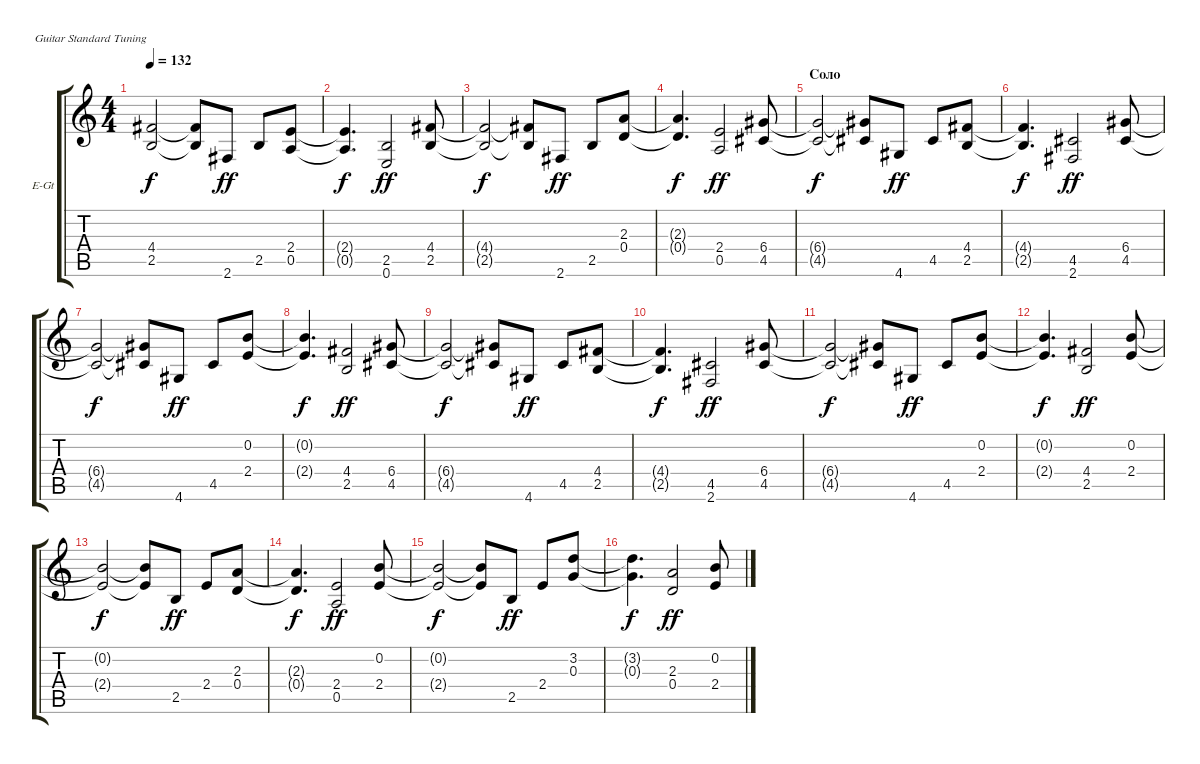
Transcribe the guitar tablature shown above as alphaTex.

\bracketExtendMode groupsimilarinstruments
\firstSystemTrackNameOrientation horizontal
\otherSystemsTrackNameOrientation horizontal
\track ("Владимир Холстинин" "E-Gt") {instrument overdrivenguitar}
\staff {score tabs}
\tuning (E4 B3 G3 D3 A2 E2)
\ts (4 4)
\tempo 132
\clef g2
\scale
0.333333
\ks c
(4.4{t} 2.5{t}).2{dy f} (4.4{t} 2.5{t}).8 2.6.8{dy ff} 2.5.8 (2.4 0.5).8 |
\scale
0.333333 (2.4{t} 0.5{t}).4{d dy f} (2.5 0.6).2{dy ff} (4.4 2.5).8 |
\scale
0.333333 (4.4{t} 2.5{t}).2{dy f} (4.4{t} 2.5{t}).8 2.6.8{dy ff} 2.5.8 (2.3 0.4).8 |
\scale
0.333333 (2.3{t} 0.4{t}).4{d dy f} (2.4 0.5).2{dy ff} (6.4 4.5).8 |
\section ("" "Соло")
\scale
0.333333 (6.4{t} 4.5{t}).2{dy f} (6.4{t} 4.5{t}).8 4.6.8{dy ff} 4.5.8 (4.4 2.5).8 |
\scale
0.333333 (4.4{t} 2.5{t}).4{d dy f} (4.5 2.6).2{dy ff} (6.4 4.5).8 |
\scale
0.333333 (6.4{t} 4.5{t}).2{dy f} (6.4{t} 4.5{t}).8 4.6.8{dy ff} 4.5.8 (0.2 2.4).8 |
\scale
0.333333 (0.2{t} 2.4{t}).4{d dy f} (4.4 2.5).2{dy ff} (6.4 4.5).8 |
\scale
0.333333 (6.4{t} 4.5{t}).2{dy f} (6.4{t} 4.5{t}).8 4.6.8{dy ff} 4.5.8 (4.4 2.5).8 |
\scale
0.333333 (4.4{t} 2.5{t}).4{d dy f} (4.5 2.6).2{dy ff} (6.4 4.5).8 |
\scale
0.333333 (6.4{t} 4.5{t}).2{dy f} (6.4{t} 4.5{t}).8 4.6.8{dy ff} 4.5.8 (0.2 2.4).8 |
\scale
0.333333 (0.2{t} 2.4{t}).4{d dy f} (4.4 2.5).2{dy ff} (0.2 2.4).8 |
\scale
0.333333 (0.2{t} 2.4{t}).2{dy f} (0.2{t} 2.4{t}).8 2.5.8{dy ff} 2.4.8 (2.3 0.4).8 |
\scale
0.333333 (2.3{t} 0.4{t}).4{d dy f} (2.4 0.5).2{dy ff} (0.2 2.4).8 |
\scale
0.333333 (0.2{t} 2.4{t}).2{dy f} (0.2{t} 2.4{t}).8 2.5.8{dy ff} 2.4.8 (3.2 0.3).8 |
\scale
0.333333 (3.2{t} 0.3{t}).4{d dy f} (2.3 0.4).2{dy ff} (0.2 2.4).8
